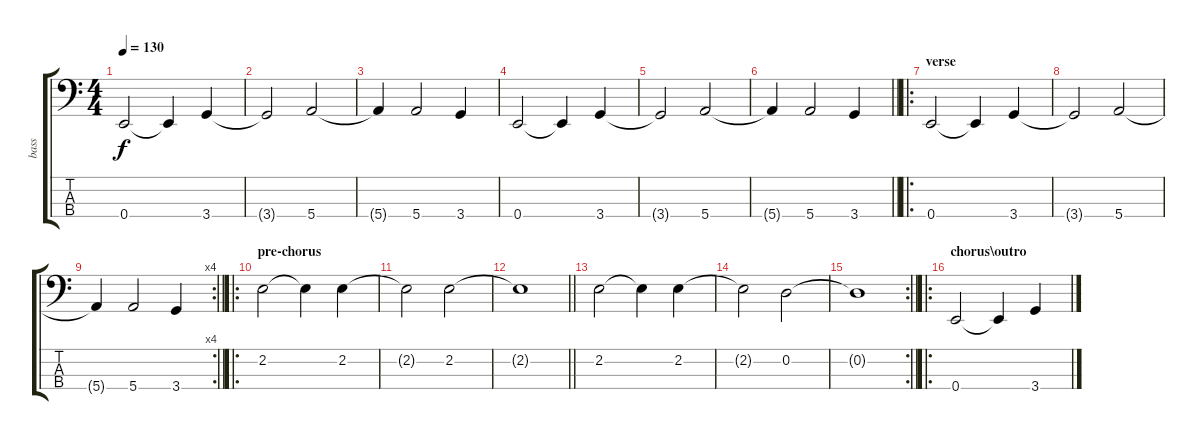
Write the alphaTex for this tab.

\track ("bass" "bass") {instrument electricbassfinger}
\staff {score tabs}
\tuning (G2 D2 A1 E1) {hide}
\ts (4 4)
\tempo 130
\clef f4
\ks c
0.4.2{dy f} 0.4{t}.4 3.4.4 |
3.4{t}.2 5.4.2 |
5.4{t}.4 5.4.2 3.4.4 |
0.4.2 0.4{t}.4 3.4.4 |
3.4{t}.2 5.4.2 |
\barLineRight lightlight
5.4{t}.4 5.4.2 3.4.4 |
\ro
\section ("" "verse")
0.4.2 0.4{t}.4 3.4.4 |
3.4{t}.2 5.4.2 |
\rc 4
\barLineRight lightlight
5.4{t}.4 5.4.2 3.4.4 |
\ro
\section ("" "pre-chorus")
2.2.2 2.2{t}.4 2.2.4 |
2.2{t}.2 2.2.2 |
\barLineRight lightlight
2.2{t}.1 |
2.2.2 2.2{t}.4 2.2.4 |
2.2{t}.2 0.2.2 |
\rc 2
\barLineRight lightlight
0.2{t}.1 |
\ro
\section ("" "chorus\\outro")
0.4.2 0.4{t}.4 3.4.4
